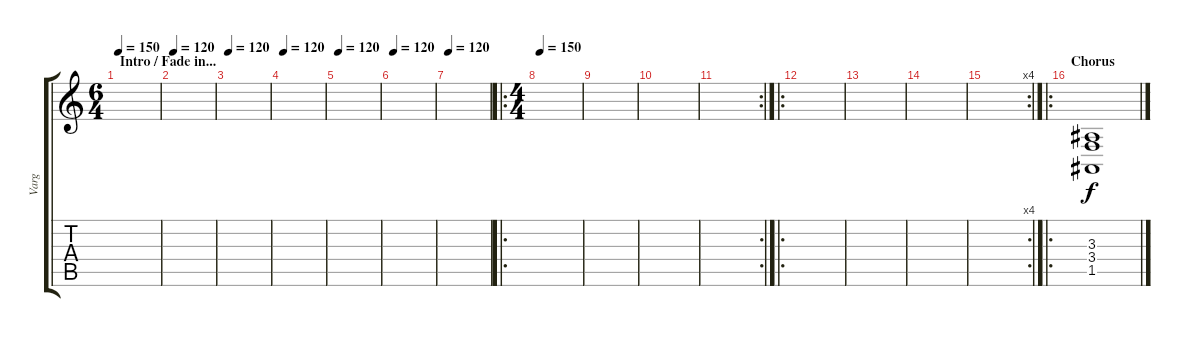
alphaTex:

\track ("Varg" "Varg") {instrument choiraahs}
\staff {score tabs}
\tuning (E4 B3 G3 D3 A2 E2) {hide}
\ts (6 4)
\section ("" "Intro / Fade in...")
\tempo 150
\tempo 120
\tempo 150
\clef g2
\ks c
|
\tempo 120
|
\tempo 120
|
\tempo 120
|
\tempo 120
|
\tempo 120
|
\tempo 120
|
\ro
\ts (4 4)
\tempo 150
|
|
|
\rc 2
|
\ro
|
|
|
\rc 4
|
\ro
\section ("" "Chorus")
(3.3 3.4 1.5).1
